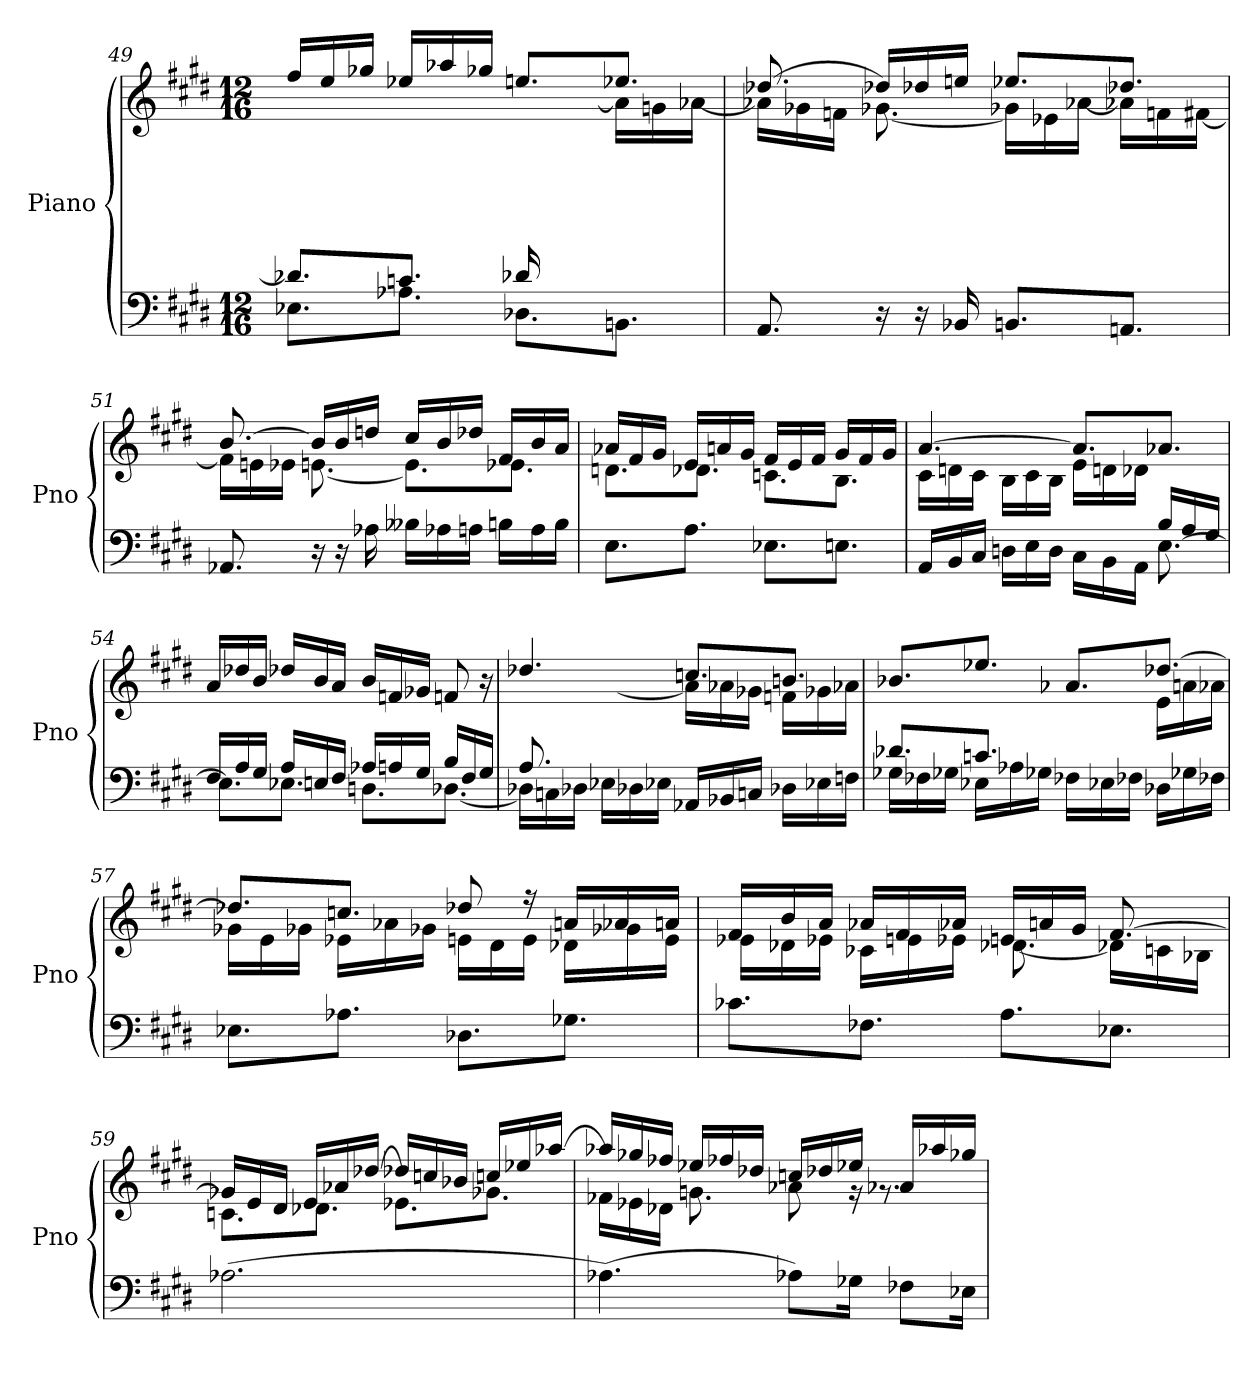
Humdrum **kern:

**kern	**kern
*part1	*part1
*staff2	*staff1
*I"Piano	*
*I'Pno	*
!!LO:LB:g=z
*clefF4	*clefG2
*k[f#c#g#d#]	*k[f#c#g#d#]
*M12/16	*M12/16
=49	=49
*^	*^
*	*^	*	*^
4.ryy	8.d-Xi/L]	8.E-Xi\L	16ff#/LL	4.ryy	4.ryy
.	.	.	16ee/	.	.
.	.	.	16gg-Xi/JJ	.	.
.	8.cni/J	8.A-Xi\J	16ee-Xi/LL	.	.
.	.	.	16aa-Xi/	.	.
.	.	.	16gg-Xi/JJ	.	.
16d-Xi/LL	8.D-Xi\L	4.ryy	8.ee/L	16ryy	4.ryy
4ryy	.	.	.	16e\	.
.	.	.	.	[16a\JJ	.
.	8.BBn\J	.	8.ee-Xi/J	16a\LL]	.
.	.	.	.	16gni\	.
16ryy	.	.	.	[16a-Xi\JJ	.
*v	*v	*v	*	*	*
*	*	*v	*v
=50	=50	=50
8.AA/	[8.dd-Xi/	16a-Xi\LL]
.	.	16g-Xi\
.	.	16fni\JJ
16r	16dd-Xi/LL]	[8.g-Xi\
16r	16dd-Xi/	.
16BB-Xi/	16een/JJ	.
8.BB/L	8.ee-Xi/L	16g-Xi\LL]
.	.	16e-Xi\
.	.	[16a-Xi\JJ
8.AAn/J	8.dd-Xi/J	16a-Xi\LL]
.	.	16fni\
.	.	[16f#\JJ
=51	=51	=51
8.AA-Xi/	[8.b/	16f#\LL]
.	.	16en\
.	.	16e-Xi\JJ
16r	16b/LL]	[8.e\
16r	16b/	.
16A-Xi\	16ddn/JJ	.
16B--Xj\LL	16cc#/LL	8.e\L]
16A-Xi\	16b/	.
16A\JJ	16dd-Xi/JJ	.
16B\LL	16f#/LL	8.e-Xi\J
16A\	16b/	.
16B\JJ	16a/JJ	.
!!LO:PB:g=z	!!
=52	=52	=52
8.E\L	16a-Xi/LL	8.dn\L
.	16f#/	.
.	16g#/JJ	.
8.A\J	16e/LL	8.d-Xi\J
.	16a/	.
.	16g#Z/JJ	.
8.E-Xi\L	16f#/LL	8.cn\L
.	16e/	.
.	16f#/JJ	.
8.E\J	16g#/LL	8.B\J
.	16f#/	.
.	16g#/JJ	.
=53	=53	=53
*^	*	*^
*	*^	*	*	*
2ryy	16AA/LL	2ryy	[4.a/	16c#\LL	2ryy
.	16BB/	.	.	16dn\	.
.	16C#/JJ	.	.	16c#\JJ	.
.	16Dn\LL	.	.	16B\LL	.
.	16E\	.	.	16c#\	.
.	16D\JJ	.	.	16B\JJ	.
.	16C#\LL	.	8.a/L]	16e\LL	.
.	16BB\	.	.	16dn\	.
16ryy	16AA\JJ	16ryy	.	16d-Xi\JJ	16ryy
8.ryy	16B/LL	[8.E\	8.a-Xi/J	8.ryy	8.ryy
.	16A/	.	.	.	.
.	16G#/JJ	.	.	.	.
*	*v	*v	*	*	*
*	*	*v	*v	*v
=54	=54	=54
16F#/LL	8.E\L]	16a/LL
16A/	.	16dd-Xi/
16G#/JJ	.	16b/JJ
16A/LL	8.E-Xi\J	16dd-Xi/LL
16E/	.	16b/
16F#/JJ	.	16a/JJ
16A-Xi/LL	8.Dn\L	16b/LL
16A/	.	16fni/
16G#/JJ	.	16g-Xi/JJ
16B/LL	[8.D-Xi\J	8fni/
16F#/	.	.
16G#Z/JJ	.	16r
!!LO:LB:g=z
=55	=55	=55
*	*^	*^
*	*	*	*	*^
8.A/L	8.ryy	16D-Xi\LL]	4.dd-Xi/	8.ryy	8.ryy
.	.	16Cni\	.	.	.
.	.	16D-Xi\JJ	.	.	.
2ryy	16E-Xi\LL	2ryy	.	[8.a\J	2ryy
.	16D-Xi\	.	.	.	.
.	16E-Xi\JJ	.	.	.	.
.	16AA-Xi/LL	.	8.ccni/L	16a\LL]	.
.	16BB-Xi/	.	.	16a-Xi\	.
.	16Cni/JJ	.	.	16g-Xi\JJ	.
.	16D-Xi\LL	.	8.bn/J	16fni\LL	.
.	16E-Xi\	.	.	16g-Xi\	.
16ryy	16Fni\JJ	16ryy	.	16a-Xi\JJ	16ryy
*	*v	*v	*	*	*
*	*	*	*v	*v
=56	=56	=56	=56
8.d-Xi/L	16G-Xi\LL	8.b-Xi/L	4.ryy
.	16F-Xi\	.	.
.	16G-Xi\JJ	.	.
8.cni/J	16E-Xi\LL	8.ee-Xi/J	.
.	16A-Xi\	.	.
.	16G-Xi\JJ	.	.
4.ryy	16F-Xi\LL	8.a-Xi/L	16a-Xi\LLyy
.	16E-Xi\	.	16g-Xi\
.	16F-Xi\JJ	.	16a-Xi\JJ
.	16D-Xi\LL	[8.dd-Xi/J	16e\LL
.	16G-Xi\	.	16an\
.	16F-Xi\JJ	.	16a-Xi\JJ
*v	*v	*	*
=57	=57	=57
8.E-Xi\L	8.dd-Xi/L]	16g-Xi\LL
.	.	16e\
.	.	16g-Xi\JJ
8.A-Xi\J	8.ccni/J	16e-Xi\LL
.	.	16a-Xi\
.	.	16g-Xi\JJ
8.D-Xi\L	8dd-Xi/	16e\LL
.	.	16d#Z\
.	16r	16e\JJ
8.G-Xi\J	16a/LL	16d-Xi\LL
.	16a-Xi/	16g-Xi\
.	16a/JJ	16e\JJ
!!LO:LB:g=z	!!
=58	=58	=58
8.c-Xi\L	16f#/LL	16e-Xi\LL
.	16b/	16d-Xi\
.	16a/JJ	16e-Xi\JJ
8.F-Xi\J	16a-Xi/LL	16c-Xi\LL
.	16f#/	16e\
.	16a-Xi/JJ	16e-Xi\JJ
8.A\L	16e/LL	[8.d-Xi\
.	16a/	.
.	16g#Z/JJ	.
8.E-Xi\J	[8.f#/	16d-Xi\LL]
.	.	16cni\
.	.	16B-Xi\JJ
=59	=59	=59
[2.A-Xi\	16g-Xi/LL]	8.cni\L
.	16e/	.
.	16d#Z/JJ	.
.	16e/LL	8.d-Xi\J
.	16a-Xi/	.
.	[16dd-Xi/JJ	.
.	16dd-Xi/LL]	8.e-Xi\L
.	16ccni/	.
.	16b-Xi/JJ	.
.	16ccni/LL	8.g-Xi\J
.	16ee-Xi/	.
.	[16aa-Xi/JJ	.
=60	=60	=60
4.A-Xi\_	16aa-Xi/LL]	16f-Xi\LL
.	16gg-Xi/	16e-Xi\
.	16ff-Xi/JJ	16d-Xi\JJ
.	16ee-Xi/LL	8.gni\
.	16ff-Xi/	.
.	16dd-Xi/JJ	.
8A-Xi\L]	16ccni/LL	8a-Xi\
.	16dd-Xi/	.
16G-Xi\Jk	16ee-Xi/JJ	16rg
8F-Xi\L	16a-Xi/LL	8.rg
.	16aa-Xi/	.
16E-Xi\Jk	16gg-Xi/JJ	.
*	*v	*v
=	=
*-	*-
